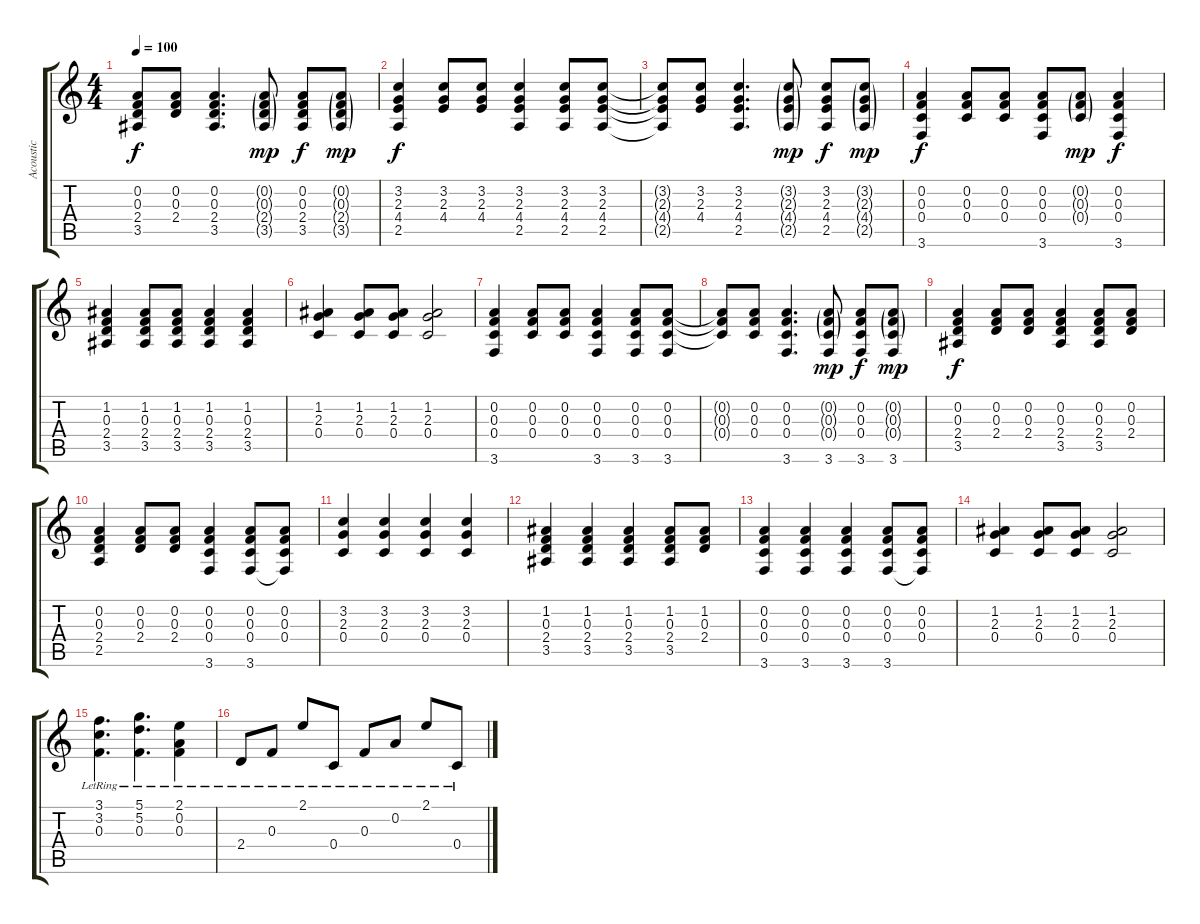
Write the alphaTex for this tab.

\track ("Acoustic" "Acoustic") {instrument acousticguitarsteel}
\staff {score tabs}
\tuning (D4 A3 F3 C3 G2 D2) {hide}
\ts (4 4)
\tempo 100
\clef g2
\ks c
(0.2{t} 0.3{t} 2.4{t} 3.5{t}).8{dy f} (0.2 0.3 2.4).8 (0.2 0.3 2.4 3.5).4{d} (0.2{g} 0.3{g} 2.4{g} 3.5{g}).8{dy mp} (0.2 0.3 2.4 3.5).8{dy f} (0.2{g} 0.3{g} 2.4{g} 3.5{g}).8{dy mp} |
(3.2 2.3 4.4 2.5).4{dy f} (3.2 2.3 4.4).8 (3.2 2.3 4.4).8 (3.2 2.3 4.4 2.5).4 (3.2 2.3 4.4 2.5).8 (3.2 2.3 4.4 2.5).8 |
(3.2{t} 2.3{t} 4.4{t} 2.5{t}).8 (3.2 2.3 4.4).8 (3.2 2.3 4.4 2.5).4{d} (3.2{g} 2.3{g} 4.4{g} 2.5{g}).8{dy mp} (3.2 2.3 4.4 2.5).8{dy f} (3.2{g} 2.3{g} 4.4{g} 2.5{g}).8{dy mp} |
(0.2 0.3 0.4 3.6).4{dy f} (0.2 0.3 0.4).8 (0.2 0.3 0.4).8 (0.2 0.3 0.4 3.6).8 (0.2{g} 0.3{g} 0.4{g}).8{dy mp} (0.2 0.3 0.4 3.6).4{dy f} |
(1.2 0.3 2.4 3.5).4 (1.2 0.3 2.4 3.5).8 (1.2 0.3 2.4 3.5).8 (1.2 0.3 2.4 3.5).4 (1.2 0.3 2.4 3.5).4 |
(1.2 2.3 0.4).4 (1.2 2.3 0.4).8 (1.2 2.3 0.4).8 (1.2 2.3 0.4).2 |
(0.2 0.3 0.4 3.6).4 (0.2 0.3 0.4).8 (0.2 0.3 0.4).8 (0.2 0.3 0.4 3.6).4 (0.2 0.3 0.4 3.6).8 (0.2 0.3 0.4 3.6).8 |
(0.2{t} 0.3{t} 0.4{t}).8 (0.2 0.3 0.4).8 (0.2 0.3 0.4 3.6).4{d} (0.2{g} 0.3{g} 0.4{g} 3.6).8{dy mp} (0.2 0.3 0.4 3.6).8{dy f} (0.2{g} 0.3{g} 0.4{g} 3.6).8{dy mp} |
(0.2 0.3 2.4 3.5).4{dy f} (0.2 0.3 2.4).8 (0.2 0.3 2.4).8 (0.2 0.3 2.4 3.5).4 (0.2 0.3 2.4 3.5).8 (0.2 0.3 2.4).8 |
(0.2 0.3 2.4 2.5).4 (0.2 0.3 2.4).8 (0.2 0.3 2.4).8 (0.2 0.3 0.4 3.6).4 (0.2 0.3 0.4 3.6).8 (0.2 0.3 0.4 3.6{t}).8 |
(3.2 2.3 0.4).4 (3.2 2.3 0.4).4 (3.2 2.3 0.4).4 (3.2 2.3 0.4).4 |
(1.2 0.3 2.4 3.5).4 (1.2 0.3 2.4 3.5).4 (1.2 0.3 2.4 3.5).4 (1.2 0.3 2.4 3.5).8 (1.2 0.3 2.4).8 |
(0.2 0.3 0.4 3.6).4 (0.2 0.3 0.4 3.6).4 (0.2 0.3 0.4 3.6).4 (0.2 0.3 0.4 3.6).8 (0.2 0.3 0.4 3.6{t}).8 |
(1.2 2.3 0.4).4 (1.2 2.3 0.4).8 (1.2 2.3 0.4).8 (1.2 2.3 0.4).2 |
(3.1{lr} 3.2{lr} 0.3{lr}).4{d} (5.1{lr} 5.2{lr} 0.3{lr}).4{d} (2.1{lr} 0.2{lr} 0.3{lr}).4 |
2.4{lr}.8 0.3{lr}.8 2.1{lr}.8 0.4{lr}.8 0.3{lr}.8 0.2{lr}.8 2.1{lr}.8 0.4{lr}.8
